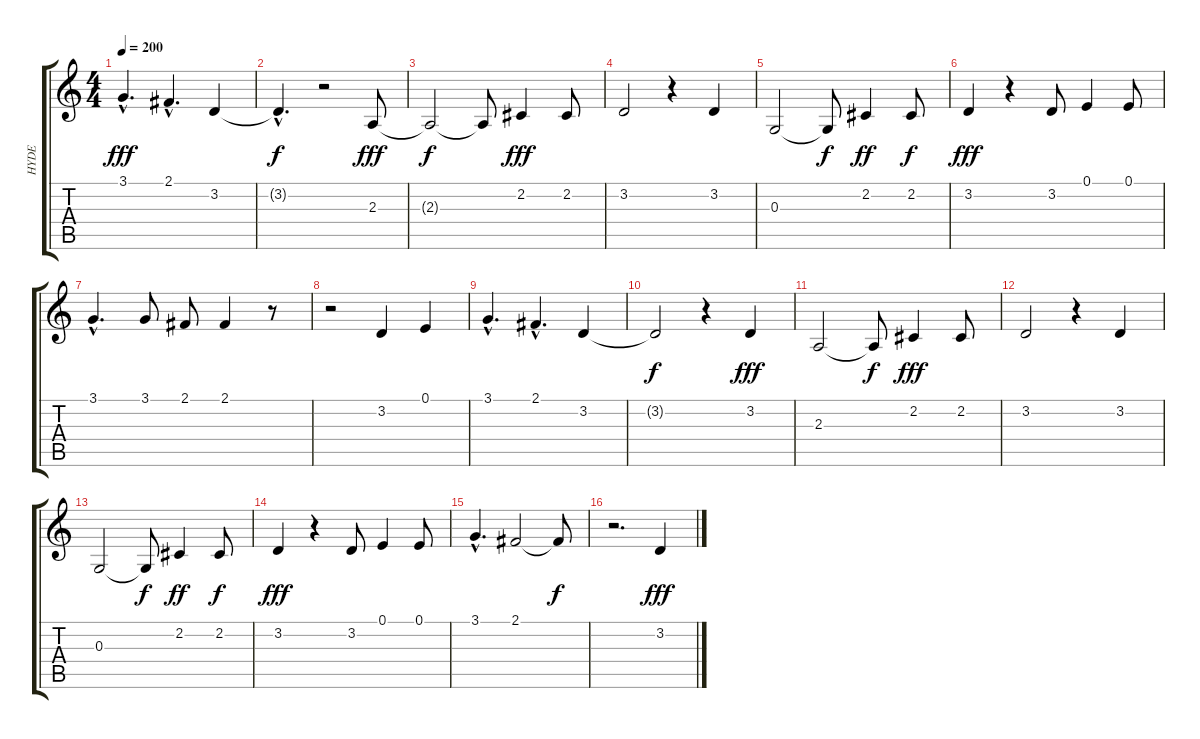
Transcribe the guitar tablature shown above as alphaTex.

\track ("HYDE" "HYDE") {instrument sopranosax}
\staff {score tabs}
\tuning (E4 B3 G3 D3 A2 E2) {hide}
\ts (4 4)
\tempo 200
\clef g2
\ks c
3.1{hac}.4{d dy fff} 2.1{hac}.4{d} 3.2.4 |
3.2{hac t}.4{d dy f} r.2 2.3.8{dy fff} |
2.3{t}.2{dy f} 2.3{t}.8 2.2.4{dy fff} 2.2.8 |
3.2.2 r.4 3.2.4 |
0.3.2 0.3{t}.8{dy f} 2.2.4{dy ff} 2.2.8{dy f} |
3.2.4{dy fff} r.4 3.2.8 0.1.4 0.1.8 |
3.1{hac}.4{d} 3.1.8 2.1.8 2.1.4 r.8 |
r.2 3.2.4 0.1.4 |
3.1{hac}.4{d} 2.1{hac}.4{d} 3.2.4 |
3.2{t}.2{dy f} r.4 3.2.4{dy fff} |
2.3.2 2.3{t}.8{dy f} 2.2.4{dy fff} 2.2.8 |
3.2.2 r.4 3.2.4 |
0.3.2 0.3{t}.8{dy f} 2.2.4{dy ff} 2.2.8{dy f} |
3.2.4{dy fff} r.4 3.2.8 0.1.4 0.1.8 |
3.1{hac}.4{d} 2.1.2 2.1{t}.8{dy f} |
r.2{d} 3.2.4{dy fff}
